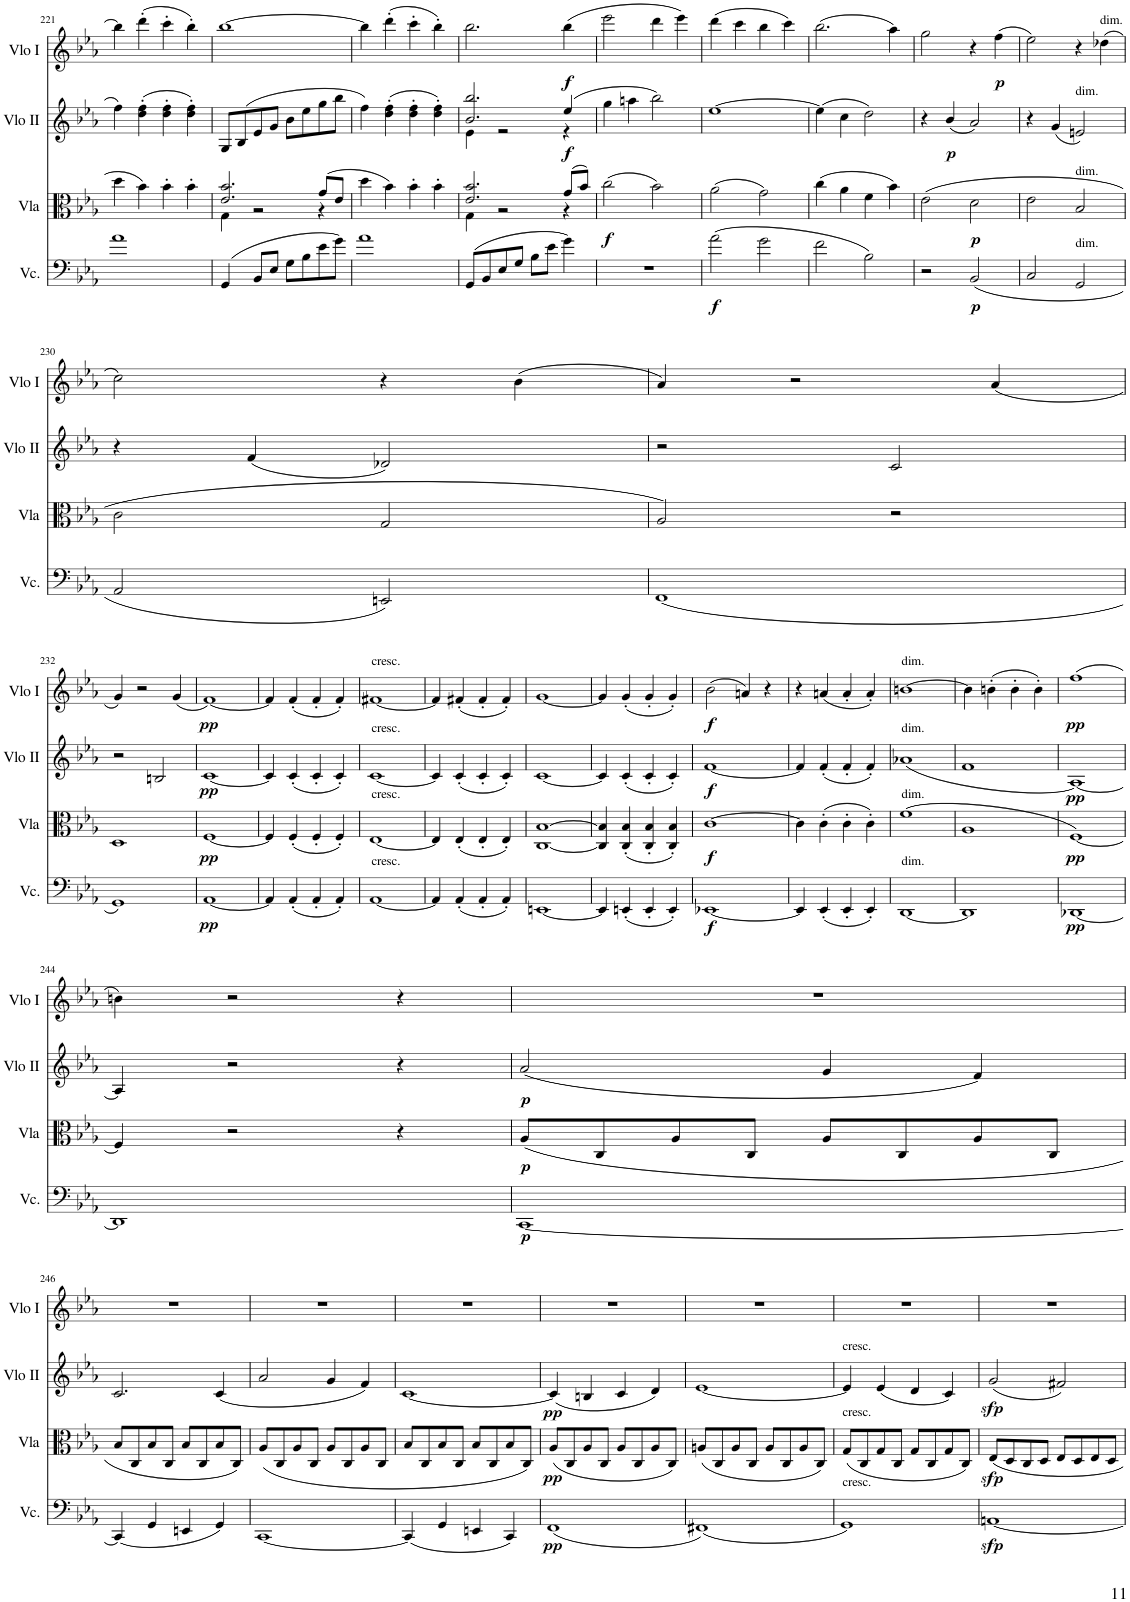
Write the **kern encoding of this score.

**kern	**dynam	**kern	**dynam	**kern	**dynam	**kern	**dynam
*part4	*part4	*part3	*part3	*part2	*part2	*part1	*part1
*staff4	*staff4	*staff3	*staff3	*staff2	*staff2	*staff1	*staff1
*I"Violoncello	*	*I"Viola	*	*I"Violino II	*	*I"Violino I	*
*I'Vc.	*	*I'Vla	*	*I'Vlo II	*	*I'Vlo I	*
!!LO:PB:g=z
*clefF4	*	*clefC3	*	*clefG2	*	*clefG2	*
*k[b-e-a-]	*	*k[b-e-a-]	*	*k[b-e-a-]	*	*k[b-e-a-]	*
*M4/4	*	*M4/4	*	*M4/4	*	*M4/4	*
*met(c)	*	*met(c)	*	*met(c)	*	*met(c)	*
=221	=221	=221	=221	=221	=221	=221	=221
1a-	.	4dd\	.	4ff\	.	4bb-\]	.
.	.	4b-\	.	(4dd\' 4ff\'	.	(4ddd'\	.
.	.	4b-'\	.	4dd\' 4ff\'	.	4ccc'\	.
.	.	4b-'\	.	4dd\' 4ff\')	.	4bb-'\)	.
=222	=222	=222	=222	=222	=222	=222	=222
*	*	*^	*	*	*	*	*
(4GG/	.	2.e-/ 2.b-/	4G\	.	8G/L	.	[1bb-	.
.	.	.	.	.	(8B-/	.	.	.
8BB-/L	.	.	2r	.	8e-/	.	.	.
8E-/J	.	.	.	.	8g/J	.	.	.
8G\L	.	.	.	.	8b-\L	.	.	.
8B-\	.	.	.	.	8ee-\	.	.	.
8e-\	.	(8g/L	4r	.	8gg\	.	.	.
8g\J)	.	8e-/J	.	.	8bb-\J	.	.	.
*	*	*v	*v	*	*	*	*	*
=223	=223	=223	=223	=223	=223	=223	=223
1a-	.	4dd\	.	4ff\)	.	4bb-\]	.
.	.	4b-\)	.	(4dd\' 4ff\'	.	(4ddd'\	.
.	.	4b-'\	.	4dd\' 4ff\'	.	4ccc'\	.
.	.	4b-'\	.	4dd\' 4ff\')	.	4bb-'\)	.
=224	=224	=224	=224	=224	=224	=224	=224
*	*	*^	*	*^	*	*	*
(8GG/L	.	2.e-/ 2.b-/	4G\	.	2.b-/ 2.bb-/	4e-\	.	2.bb-\	.
8BB-/	.	.	.	.	.	.	.	.	.
8E-/	.	.	2r	.	.	2r	.	.	.
8G/J	.	.	.	.	.	.	.	.	.
8B-\L	.	.	.	.	.	.	.	.	.
8e-\J	.	.	.	.	.	.	.	.	.
!	!	!	!	!	!	!	!LO:DY:b	!	!LO:DY:b
4g\)	.	(8g/L	4r	.	(4ee-/	4r	f	(4bb-\	f
.	.	8b-/J)	.	.	.	.	.	.	.
*	*	*v	*v	*	*	*	*	*	*
*	*	*	*	*v	*v	*	*	*
=225	=225	=225	=225	=225	=225	=225	=225
!	!	!	!LO:DY:b	!	!	!	!
1r	.	(2cc\	f	4gg\	.	2eee-\	.
.	.	.	.	4aan\	.	.	.
.	.	2b-\)	.	2bb-\)	.	4ddd\	.
.	.	.	.	.	.	4eee-\)	.
=226	=226	=226	=226	=226	=226	=226	=226
!	!LO:DY:b	!	!	!	!	!	!
(2a-\	f	(2a-\	.	[1ee-	.	(4ddd\	.
.	.	.	.	.	.	4ccc\	.
2g\	.	2g\)	.	.	.	4bb-\	.
.	.	.	.	.	.	4ccc\)	.
=227	=227	=227	=227	=227	=227	=227	=227
2f\	.	(4cc\	.	(4ee-\]	.	(2.bb-\	.
.	.	4a-\	.	4cc\	.	.	.
2B-\)	.	4f\	.	2dd\)	.	.	.
.	.	4b-\)	.	.	.	4aa-\)	.
=228	=228	=228	=228	=228	=228	=228	=228
2r	.	(2e-\	.	4r	.	2gg\	.
!	!	!	!	!	!LO:DY:b	!	!
.	.	.	.	(4b-/	p	.	.
!	!LO:DY:b	!	!LO:DY:b	!	!	!	!
(2BB-/	p	2d\	p	2a-/)	.	4r	.
!	!	!	!	!	!	!	!LO:DY:b
.	.	.	.	.	.	(4ff\	p
=229	=229	=229	=229	=229	=229	=229	=229
2C/	.	2e-\	.	4r	.	2ee-\)	.
.	.	.	.	(4g/	.	.	.
!	!	!	!	!LO:TX:a:t=dim.	!	!	!
!	!	!LO:TX:a:t=dim.	!	!	!	!	!
!LO:TX:a:t=dim.	!	!	!	!	!	!	!
2GG/	.	2B-/	.	2en/)	.	4r	.
!	!	!	!	!	!	!LO:TX:a:t=dim.	!
.	.	.	.	.	.	(4dd-X\	.
!!LO:LB:g=z
=230	=230	=230	=230	=230	=230	=230	=230
2AA-/	.	2c\	.	4r	.	2cc\)	.
.	.	.	.	(4f/	.	.	.
2EEn/)	.	2G/	.	2d-X/)	.	4r	.
.	.	.	.	.	.	(4b-\	.
=231	=231	=231	=231	=231	=231	=231	=231
(1FF	.	2A-/)	.	2r	.	4a-/)	.
.	.	.	.	.	.	2r	.
.	.	2r	.	2c/	.	.	.
.	.	.	.	.	.	(4a-/	.
!!LO:LB:g=z
=232	=232	=232	=232	=232	=232	=232	=232
1GG)	.	1D	.	2r	.	4g/)	.
.	.	.	.	.	.	2r	.
.	.	.	.	2Bn/	.	.	.
.	.	.	.	.	.	(4g/	.
=233	=233	=233	=233	=233	=233	=233	=233
!	!LO:DY:b	!	!LO:DY:b	!	!LO:DY:b	!	!LO:DY:b
[1AA-	pp	[1F	pp	[1c	pp	[1f)	pp
=234	=234	=234	=234	=234	=234	=234	=234
4AA-/]	.	4F/]	.	4c/]	.	4f/]	.
(4AA-'/	.	(4F'/	.	(4c'/	.	(4f'/	.
4AA-'/	.	4F'/	.	4c'/	.	4f'/	.
4AA-'/)	.	4F'/)	.	4c'/)	.	4f'/)	.
=235	=235	=235	=235	=235	=235	=235	=235
!	!	!	!	!	!	!LO:TX:a:t=cresc.	!
!	!	!	!	!LO:TX:a:t=cresc.	!	!	!
!	!	!LO:TX:a:t=cresc.	!	!	!	!	!
!LO:TX:a:t=cresc.	!	!	!	!	!	!	!
[1AA-	.	[1E-	.	[1c	.	[1f#X	.
=236	=236	=236	=236	=236	=236	=236	=236
4AA-/]	.	4E-/]	.	4c/]	.	4f#/]	.
(4AA-'/	.	(4E-'/	.	(4c'/	.	(4f#X'/	.
4AA-'/	.	4E-'/	.	4c'/	.	4f#'/	.
4AA-'/)	.	4E-'/)	.	4c'/)	.	4f#'/)	.
=237	=237	=237	=237	=237	=237	=237	=237
[1EEn	.	[1C [1B-	.	[1c	.	[1g	.
=238	=238	=238	=238	=238	=238	=238	=238
4EE/]	.	4C/] 4B-/]	.	4c/]	.	4g/]	.
(4EEn'/	.	(4C/' 4B-/'	.	(4c'/	.	(4g'/	.
4EE'/	.	4C/' 4B-/'	.	4c'/	.	4g'/	.
4EE'/)	.	4C/' 4B-/')	.	4c'/)	.	4g'/)	.
=239	=239	=239	=239	=239	=239	=239	=239
!	!LO:DY:b	!	!LO:DY:b	!	!LO:DY:b	!	!LO:DY:b
[1EE-X	f	[1c	f	[1f	f	(2b-\	f
.	.	.	.	.	.	4an/)	.
.	.	.	.	.	.	4r	.
=240	=240	=240	=240	=240	=240	=240	=240
4EE-/]	.	4c\]	.	4f/]	.	4r	.
(4EE-'/	.	(4c'\	.	(4f'/	.	(4an/	.
4EE-'/	.	4c'\	.	4f'/	.	4a'/	.
4EE-'/)	.	4c'\)	.	4f'/)	.	4a'/)	.
=241	=241	=241	=241	=241	=241	=241	=241
!	!	!	!	!	!	!LO:TX:a:t=dim.	!
!	!	!	!	!LO:TX:a:t=dim.	!	!	!
!	!	!LO:TX:a:t=dim.	!	!	!	!	!
!LO:TX:a:t=dim.	!	!	!	!	!	!	!
[1DD	.	(1f	.	(1a-X	.	[1bn	.
=242	=242	=242	=242	=242	=242	=242	=242
1DD]	.	1A-	.	1f	.	4b\]	.
.	.	.	.	.	.	(4bn'\	.
.	.	.	.	.	.	4b'\	.
.	.	.	.	.	.	4b'\)	.
=243	=243	=243	=243	=243	=243	=243	=243
!	!LO:DY:b	!	!LO:DY:b	!	!LO:DY:b	!	!LO:DY:b
[1DD-X	pp	[1F)	pp	[1A-)	pp	(1ff	pp
!!LO:LB:g=z
=244	=244	=244	=244	=244	=244	=244	=244
1DD-]	.	4F/]	.	4A-/]	.	4bn\)	.
.	.	2r	.	2r	.	2r	.
.	.	4r	.	4r	.	4r	.
=245	=245	=245	=245	=245	=245	=245	=245
!	!LO:DY:b	!	!LO:DY:b	!	!LO:DY:b	!	!
[1CC	p	(8A-/L	p	(2a-/	p	1r	.
.	.	8C/	.	.	.	.	.
.	.	8A-/	.	.	.	.	.
.	.	8C/J	.	.	.	.	.
.	.	8A-/L	.	4g/	.	.	.
.	.	8C/	.	.	.	.	.
.	.	8A-/	.	4f/)	.	.	.
.	.	8C/J	.	.	.	.	.
!!LO:LB:g=z
=246	=246	=246	=246	=246	=246	=246	=246
(4CC/]	.	8B-/L	.	2.c/	.	1r	.
.	.	8C/	.	.	.	.	.
4GG/	.	8B-/	.	.	.	.	.
.	.	8C/J	.	.	.	.	.
4EEn/	.	8B-/L	.	.	.	.	.
.	.	8C/	.	.	.	.	.
4GG/)	.	8B-/	.	(4c/	.	.	.
.	.	8C/J)	.	.	.	.	.
=247	=247	=247	=247	=247	=247	=247	=247
[1CC	.	(8A-/L	.	2a-/	.	1r	.
.	.	8C/	.	.	.	.	.
.	.	8A-/	.	.	.	.	.
.	.	8C/J	.	.	.	.	.
.	.	8A-/L	.	4g/	.	.	.
.	.	8C/	.	.	.	.	.
.	.	8A-/	.	4f/)	.	.	.
.	.	8C/J	.	.	.	.	.
=248	=248	=248	=248	=248	=248	=248	=248
(4CC/]	.	8B-/L	.	[1c	.	1r	.
.	.	8C/	.	.	.	.	.
4GG/	.	8B-/	.	.	.	.	.
.	.	8C/J	.	.	.	.	.
4EEn/	.	8B-/L	.	.	.	.	.
.	.	8C/	.	.	.	.	.
4CC/)	.	8B-/	.	.	.	.	.
.	.	8C/J)	.	.	.	.	.
=249	=249	=249	=249	=249	=249	=249	=249
!	!LO:DY:b	!	!LO:DY:b	!	!LO:DY:b	!	!
(1FF	pp	(8A-/L	pp	(4c/]	pp	1r	.
.	.	8C/	.	.	.	.	.
.	.	8A-/	.	4Bn/	.	.	.
.	.	8C/J	.	.	.	.	.
.	.	8A-/L	.	4c/	.	.	.
.	.	8C/	.	.	.	.	.
.	.	8A-/	.	4d/)	.	.	.
.	.	8C/J)	.	.	.	.	.
=250	=250	=250	=250	=250	=250	=250	=250
(1FF#X)	.	(8An/L	.	[1e-	.	1r	.
.	.	8C/	.	.	.	.	.
.	.	8A/	.	.	.	.	.
.	.	8C/J	.	.	.	.	.
.	.	8A/L	.	.	.	.	.
.	.	8C/	.	.	.	.	.
.	.	8A/	.	.	.	.	.
.	.	8C/J)	.	.	.	.	.
=251	=251	=251	=251	=251	=251	=251	=251
!	!	!	!	!LO:TX:a:t=cresc.	!	!	!
!	!	!LO:TX:a:t=cresc.	!	!	!	!	!
!LO:TX:a:t=cresc.	!	!	!	!	!	!	!
1GG)	.	(8G/L	.	4e-/]	.	1r	.
.	.	8C/	.	.	.	.	.
.	.	8G/	.	(4e-/	.	.	.
.	.	8C/J	.	.	.	.	.
.	.	8G/L	.	4d/	.	.	.
.	.	8C/	.	.	.	.	.
.	.	8G/	.	4c/)	.	.	.
.	.	8C/J)	.	.	.	.	.
=252	=252	=252	=252	=252	=252	=252	=252
!	!LO:DY:b	!	!LO:DY:b	!	!LO:DY:b	!	!
[1AAn	sfp	8E-/L	sfp	(2g/	sfp	1r	.
.	.	8D/	.	.	.	.	.
.	.	8C/	.	.	.	.	.
.	.	8D/J	.	.	.	.	.
.	.	8E-/L	.	2f#X/)	.	.	.
.	.	8D/	.	.	.	.	.
.	.	8E-/	.	.	.	.	.
.	.	8D/J	.	.	.	.	.
=	=	=	=	=	=	=	=
*-	*-	*-	*-	*-	*-	*-	*-
